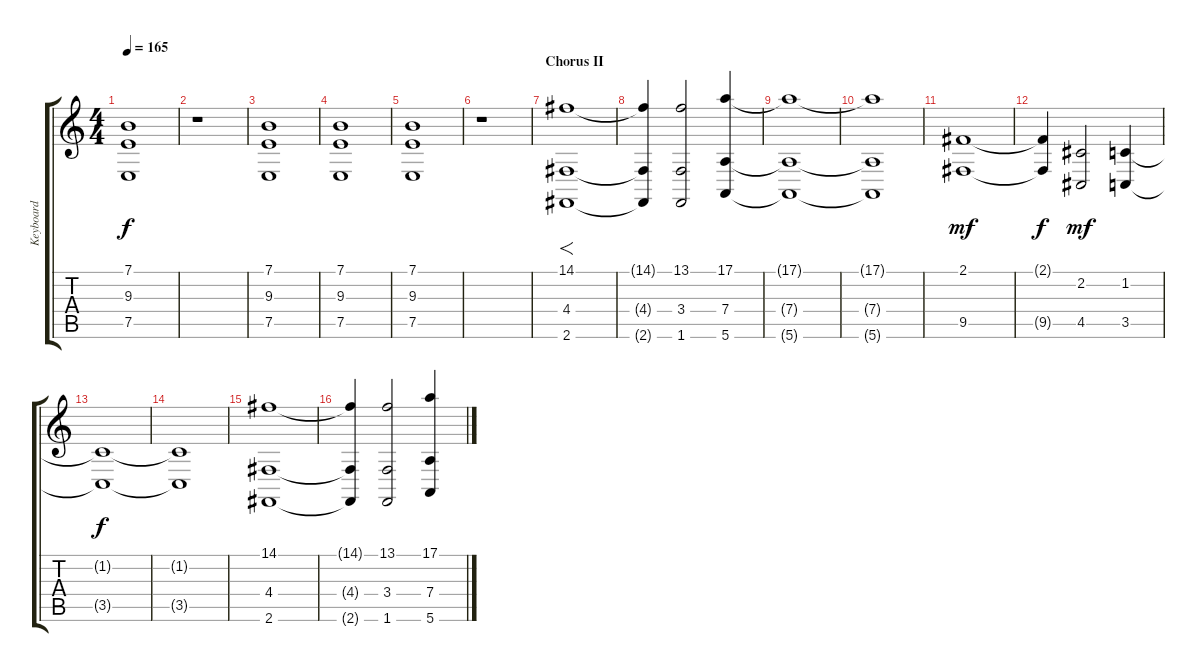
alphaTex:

\track ("Keyboard" "Keyboard") {instrument choiraahs}
\staff {score tabs}
\tuning (E4 B3 G3 D3 A2 E2) {hide}
\ts (4 4)
\tempo 165
\clef g2
\ks c
(7.1 9.3 7.5).1{dy f} |
r.1 |
(7.1 9.3 7.5).1{volume 12 instrument orchestrahit} |
(7.1 9.3 7.5).1 |
(7.1 9.3 7.5).1 |
r.1 |
\section ("" "Chorus II")
(14.1 4.4 2.6).1{f volume 12 instrument choiraahs} |
(14.1{t} 4.4{t} 2.6{t}).4 (13.1 3.4 1.6).2 (17.1 7.4 5.6).4 |
(17.1{t} 7.4{t} 5.6{t}).1 |
(17.1{t} 7.4{t} 5.6{t}).1 |
(2.1 9.5).1{dy mf} |
(2.1{t} 9.5{t}).4{dy f} (2.2 4.5).2{dy mf} (1.2 3.5).4 |
(1.2{t} 3.5{t}).1{dy f} |
(1.2{t} 3.5{t}).1 |
(14.1 4.4 2.6).1 |
(14.1{t} 4.4{t} 2.6{t}).4 (13.1 3.4 1.6).2 (17.1 7.4 5.6).4
